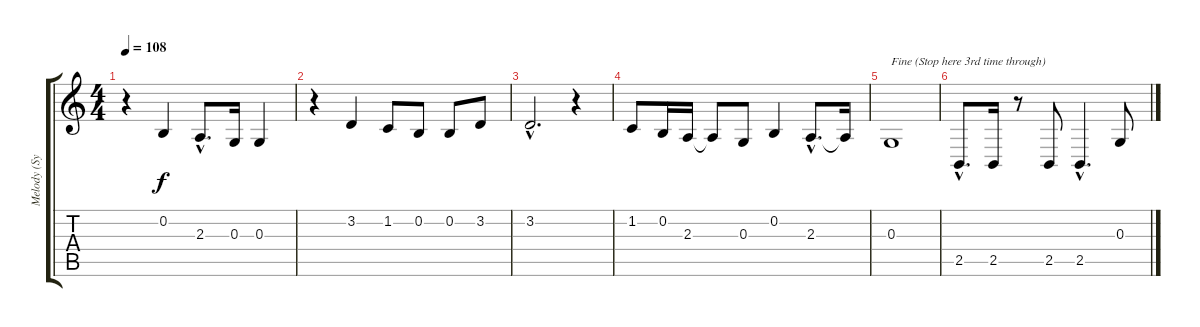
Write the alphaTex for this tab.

\track ("Melody (Synth)" "Melody (Sy") {instrument electricgrandpiano}
\staff {score tabs}
\tuning (E4 B3 G3 D3 A2 E2) {hide}
\ts (4 4)
\tempo 108
\clef g2
\ks c
r.4{dy f} 0.2.4 2.3{hac}.8{d} 0.3.16 0.3.4 |
r.4 3.2.4 1.2.8 0.2.8 0.2.8 3.2.8 |
3.2{hac}.2{d} r.4 |
1.2.8 0.2.16 2.3.16 2.3{t}.8 0.3.8 0.2.4 2.3{hac}.8{d} 2.3{t}.16 |
0.3.1{txt "Fine (Stop here 3rd time through)"} |
2.5{hac}.8{d} 2.5.16 r.8 2.5.8 2.5{hac}.4{d} 0.3.8
